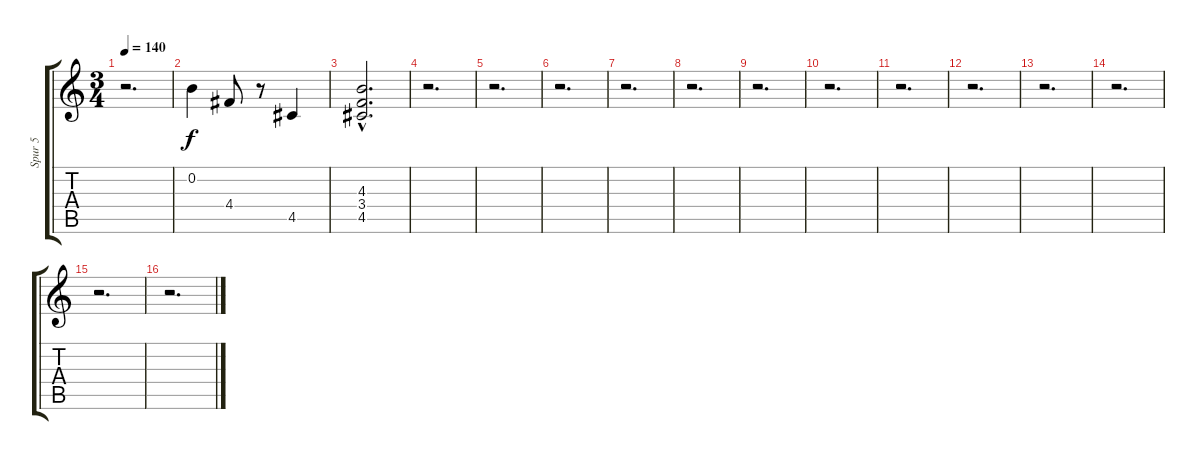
\track ("Spur 5" "Spur 5") {instrument electricguitarclean}
\staff {score tabs}
\tuning (E4 B3 G3 D3 A2 E2) {hide}
\ts (3 4)
\tempo 140
\clef g2
\ks c
r.2{d dy f} |
0.2.4 4.4.8 r.8 4.5.4 |
(4.3{hac} 3.4{hac} 4.5{hac}).2{d} |
r.2{d} |
r.2{d} |
r.2{d} |
r.2{d} |
r.2{d} |
r.2{d} |
r.2{d} |
r.2{d} |
r.2{d} |
r.2{d} |
r.2{d} |
r.2{d} |
r.2{d}
